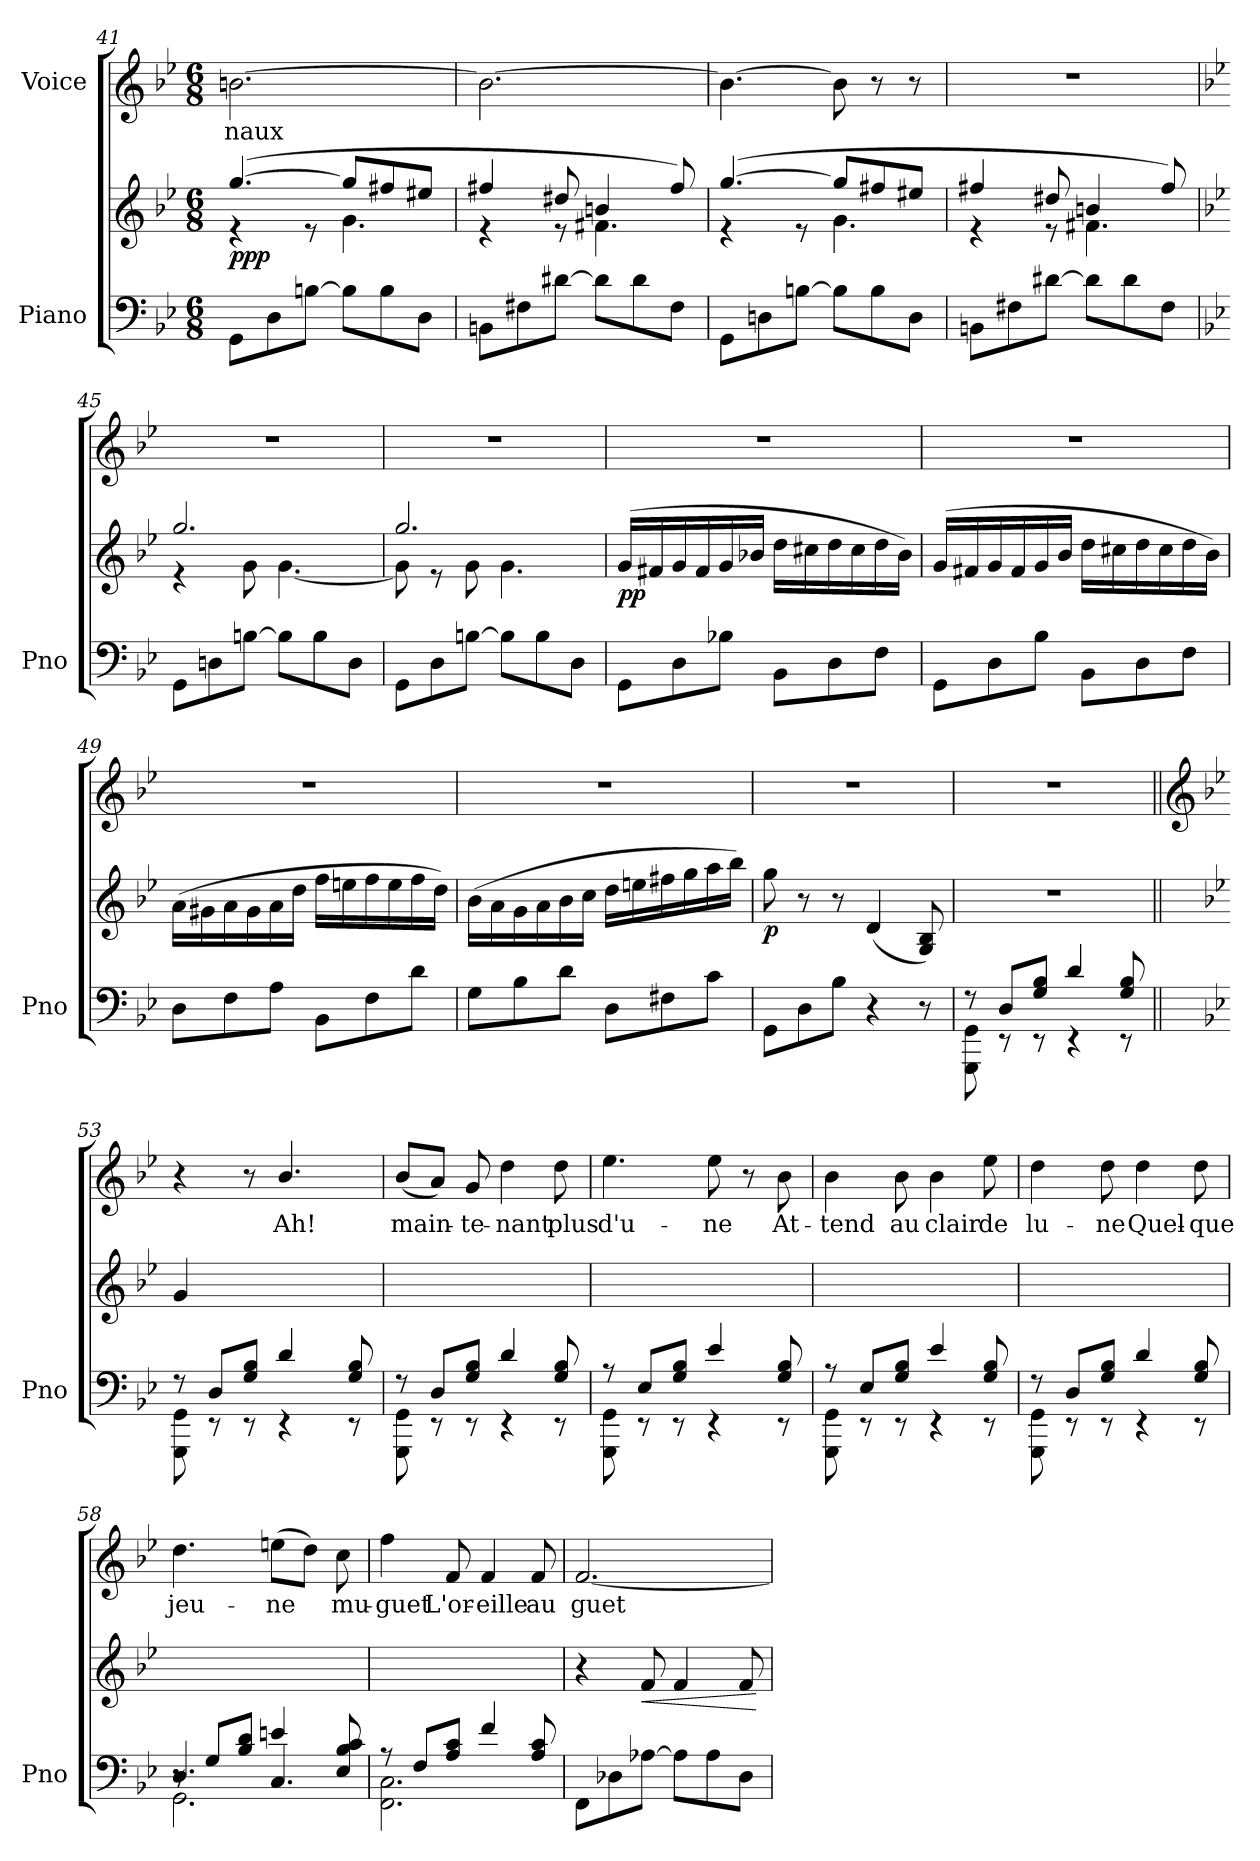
**kern	**kern	**dynam	**kern	**text
*part2	*part2	*part2	*part1	*part1
*staff3	*staff2	*staff2/3	*staff1	*staff1
*I"Piano	*	*	*I"Voice	*
*I'Pno	*	*	*	*
!!LO:LB:g=z
*clefF4	*clefG2	*	*clefG2	*
*k[b-e-]	*k[b-e-]	*	*k[b-e-]	*
*M6/8	*M6/8	*	*M6/8	*
=41	=41	=41	=41	=41
*	*^	*	*	*
!	!	!	!LO:DY:b	!	!LO:LY:b
8GG\L	([4.gg/	4r	ppp	[2.bn\	-naux
8D\	.	.	.	.	.
[8Bn\J	.	8r	.	.	.
8B\L]	8gg/L]	4.g\	.	.	.
8B\	8ff#X/	.	.	.	.
8D\J	8ee#X/J	.	.	.	.
=42	=42	=42	=42	=42	=42
8BBn\L	4ff#X/	4r	.	2.b\_	.
8F#X\	.	.	.	.	.
[8d#X\J	8dd#X/	8r	.	.	.
8d#\L]	4bn/	4.f#X\	.	.	.
8d#\	.	.	.	.	.
8F#\J	8ff#/)	.	.	.	.
=43	=43	=43	=43	=43	=43
8GG\L	([4.gg/	4r	.	4.b\_	.
8Dn\	.	.	.	.	.
[8Bn\J	.	8r	.	.	.
8B\L]	8gg/L]	4.g\	.	8b\]	.
8B\	8ff#X/	.	.	8r	.
8D\J	8ee#X/J	.	.	8r	.
=44	=44	=44	=44	=44	=44
8BBn\L	4ff#X/	4r	.	2.r	.
8F#X\	.	.	.	.	.
[8d#X\J	8dd#X/	8r	.	.	.
8d#\L]	4bn/	4.f#X\	.	.	.
8d#\	.	.	.	.	.
8F#\J	8ff#/)	.	.	.	.
!!LO:LB:g=z
=45	=45	=45	=45	=45	=45
*k[b-e-]	*k[b-e-]	*	*	*k[b-e-]	*
8GG\L	2.gg/	4r	.	2.r	.
8Dn\	.	.	.	.	.
[8Bn\J	.	8g\	.	.	.
8B\L]	.	[4.g\	.	.	.
8B\	.	.	.	.	.
8D\J	.	.	.	.	.
=46	=46	=46	=46	=46	=46
8GG\L	2.gg/	8g\]	.	2.r	.
8D\	.	8r	.	.	.
[8Bn\J	.	8g\	.	.	.
8B\L]	.	4.g\	.	.	.
8B\	.	.	.	.	.
8D\J	.	.	.	.	.
*	*v	*v	*	*	*
=47	=47	=47	=47	=47
!	!	!LO:DY:b	!	!
8GG\L	(16g/LL	pp	2.r	.
.	16f#X/	.	.	.
8D\	16g/	.	.	.
.	16f#/	.	.	.
8B-X\J	16g/	.	.	.
.	16b-X/JJ	.	.	.
8BB-\L	16dd\LL	.	.	.
.	16cc#X\	.	.	.
8D\	16dd\	.	.	.
.	16cc#\	.	.	.
8F\J	16dd\	.	.	.
.	16b-\JJ)	.	.	.
!!LO:LB:g=z
=48	=48	=48	=48	=48
8GG\L	(16g/LL	.	2.r	.
.	16f#X/	.	.	.
8D\	16g/	.	.	.
.	16f#/	.	.	.
8B-\J	16g/	.	.	.
.	16b-/JJ	.	.	.
8BB-\L	16dd\LL	.	.	.
.	16cc#X\	.	.	.
8D\	16dd\	.	.	.
.	16cc#\	.	.	.
8F\J	16dd\	.	.	.
.	16b-\JJ)	.	.	.
!!LO:PB:g=z
=49	=49	=49	=49	=49
8D\L	(16a\LL	.	2.r	.
.	16g#X\	.	.	.
8F\	16a\	.	.	.
.	16g#\	.	.	.
8A\J	16a\	.	.	.
.	16dd\JJ	.	.	.
8BB-\L	16ff\LL	.	.	.
.	16een\	.	.	.
8F\	16ff\	.	.	.
.	16ee\	.	.	.
8d\J	16ff\	.	.	.
.	16dd\JJ)	.	.	.
=50	=50	=50	=50	=50
8G\L	(16b-\LL	.	2.r	.
.	16a\	.	.	.
8B-\	16g\	.	.	.
.	16a\	.	.	.
8d\J	16b-\	.	.	.
.	16cc\JJ	.	.	.
8D\L	16dd\LL	.	.	.
.	16een\	.	.	.
8F#X\	16ff#X\	.	.	.
.	16gg\	.	.	.
8c\J	16aa\	.	.	.
.	16bb-\JJ)	.	.	.
=51	=51	=51	=51	=51
!	!	!LO:DY:b	!	!
8GG\L	8gg\	p	2.r	.
8D\	8r	.	.	.
8B-\J	8r	.	.	.
4r	(4d/	.	.	.
8r	8G/ 8B-/)	.	.	.
!!LO:LB:g=z
=52	=52	=52	=52	=52
*^	*	*	*	*
8r	8GGG\ 8GG\	2.r	.	2.r	.
8D/L	8r	.	.	.	.
8G/ 8B-/J	8r	.	.	.	.
4d/	4r	.	.	.	.
8G/ 8B-/	8r	.	.	.	.
!!LO:PB:g=z
=53||	=53||	=53||	=53||	=53||	=53||
*	*	*	*	*clefG2	*
*	*	*	*	*k[b-e-]	*
8r	8GGG\ 8GG\	4g	.	4r	.
8D/L	8r	.	.	.	.
8G/ 8B-/J	8r	4ryy	.	8r	.
!	!	!	!	!	!LO:LY:b
4d/	4r	.	.	4.b-/	Ah!
.	.	4ryy	.	.	.
8G/ 8B-/	8r	.	.	.	.
=54	=54	=54	=54	=54	=54
!	!	!	!	!	!LO:LY:b
8r	8GGG\ 8GG\	2.ryy	.	(8b-/L	main-
8D/L	8r	.	.	8a/J)	.
!	!	!	!	!	!LO:LY:b
8G/ 8B-/J	8r	.	.	8g/	-te-
!	!	!	!	!	!LO:LY:b
4d/	4r	.	.	4dd\	-nant
!	!	!	!	!	!LO:LY:b
8G/ 8B-/	8r	.	.	8dd\	plus
=55	=55	=55	=55	=55	=55
!	!	!	!	!	!LO:LY:b
8r	8GGG\ 8GG\	2.ryy	.	4.ee-\	d'u-
8E-/L	8r	.	.	.	.
8G/ 8B-/J	8r	.	.	.	.
!	!	!	!	!	!LO:LY:b
4e-/	4r	.	.	8ee-\	-ne
.	.	.	.	8r	.
!	!	!	!	!	!LO:LY:b
8G/ 8B-/	8r	.	.	8b-\	At-
=56	=56	=56	=56	=56	=56
!	!	!	!	!	!LO:LY:b
8r	8GGG\ 8GG\	2.ryy	.	4b-\	-tend
8E-/L	8r	.	.	.	.
!	!	!	!	!	!LO:LY:b
8G/ 8B-/J	8r	.	.	8b-\	au
!	!	!	!	!	!LO:LY:b
4e-/	4r	.	.	4b-\	clair
!	!	!	!	!	!LO:LY:b
8G/ 8B-/	8r	.	.	8ee-\	de
!!LO:LB:g=z
=57	=57	=57	=57	=57	=57
!	!	!	!	!	!LO:LY:b
8r	8GGG\ 8GG\	2.ryy	.	4dd\	lu-
8D/L	8r	.	.	.	.
!	!	!	!	!	!LO:LY:b
8G/ 8B-/J	8r	.	.	8dd\	-ne
!	!	!	!	!	!LO:LY:b
4d/	4r	.	.	4dd\	Quel-
!	!	!	!	!	!LO:LY:b
8G/ 8B-/	8r	.	.	8dd\	-que
=58	=58	=58	=58	=58	=58
*	*^	*	*	*	*
!	!	!	!	!	!	!LO:LY:b
8r	4.D/	2.GG\	2.ryy	.	4.dd\	jeu-
8G/L	.	.	.	.	.	.
8B-/ 8d/J	.	.	.	.	.	.
!	!	!	!	!	!	!LO:LY:b
4en/	4.C/	.	.	.	(8een\L	-ne
.	.	.	.	.	8dd\J)	.
!	!	!	!	!	!	!LO:LY:b
8E-/ 8B-/ 8c/	.	.	.	.	8cc\	mu-
*	*v	*v	*	*	*	*
=59	=59	=59	=59	=59	=59
!	!	!	!	!	!LO:LY:b
8r	2.FF\ 2.C\	2.ryy	.	4ff\	-guet
8F/L	.	.	.	.	.
!	!	!	!	!	!LO:LY:b
8A/ 8c/J	.	.	.	8f/	L'or-
!	!	!	!	!	!LO:LY:b
4f/	.	.	.	4f/	-eille
!	!	!	!	!	!LO:LY:b
8A/ 8c/	.	.	.	8f/	au
*v	*v	*	*	*	*
=60	=60	=60	=60	=60
!	!	!	!	!LO:LY:b
8FF\L	4r	.	[2.f/	guet
8D-X\	.	.	.	.
!	!	!LO:HP:b	!	!
[8A-X\J	8f/	<	.	.
8A-\L]	4f/	.	.	.
8A-\	.	.	.	.
8D-\J	8f/	.	.	.
.	.	[	.	.
=	=	=	=	=
*-	*-	*-	*-	*-
